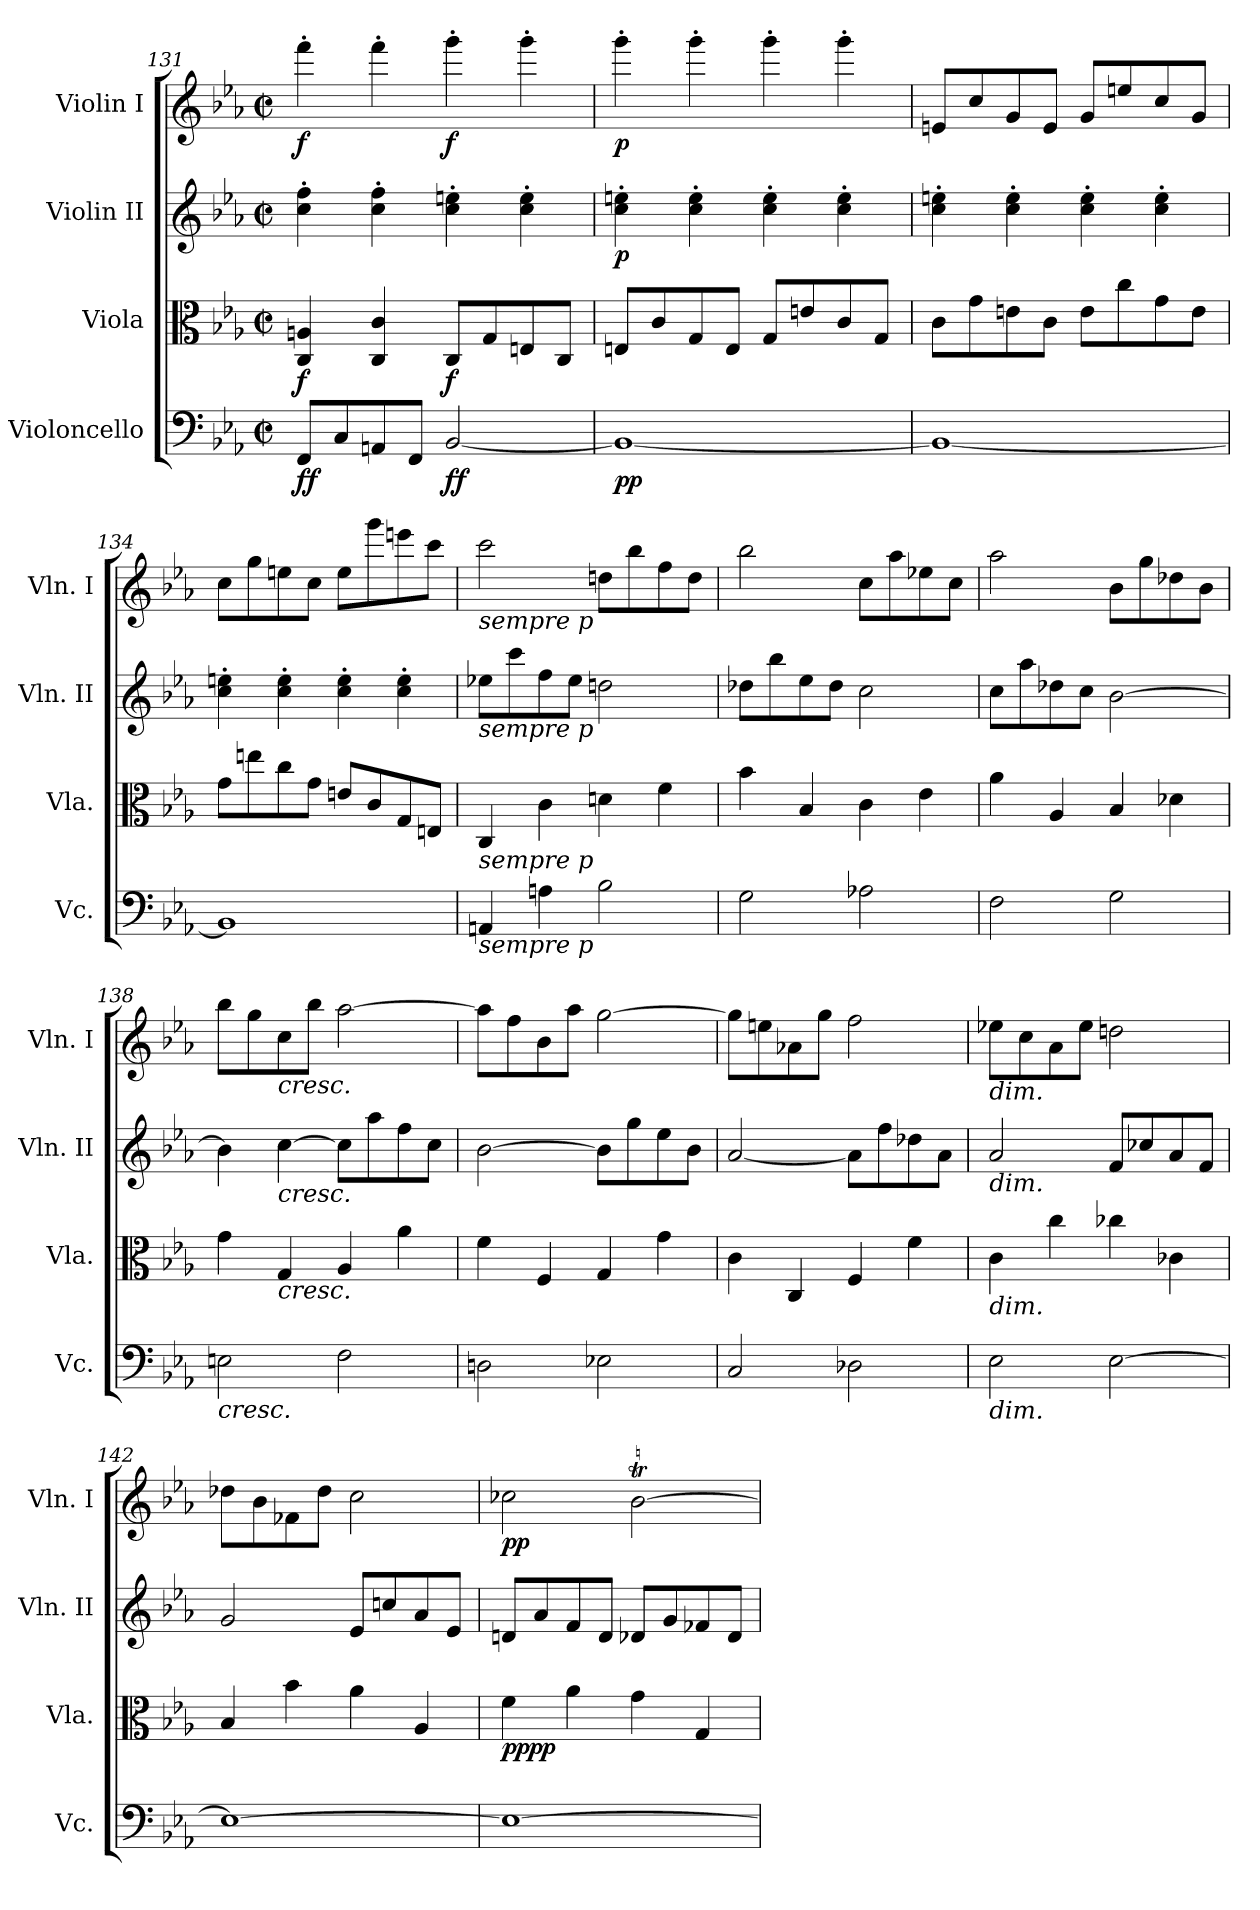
**kern	**dynam	**kern	**dynam	**kern	**dynam	**kern	**dynam
*part4	*part4	*part3	*part3	*part2	*part2	*part1	*part1
*staff4	*staff4	*staff3	*staff3	*staff2	*staff2	*staff1	*staff1
*I"Violoncello	*	*I"Viola	*	*I"Violin II	*	*I"Violin I	*
*I'Vc.	*	*I'Vla.	*	*I'Vln. II	*	*I'Vln. I	*
*clefF4	*	*clefC3	*	*clefG2	*	*clefG2	*
*k[b-e-a-]	*	*k[b-e-a-]	*	*k[b-e-a-]	*	*k[b-e-a-]	*
*M2/2	*	*M2/2	*	*M2/2	*	*M2/2	*
*met(c|)	*	*met(c|)	*	*met(c|)	*	*met(c|)	*
=131	=131	=131	=131	=131	=131	=131	=131
!	!LO:DY:b	!	!	!	!	!	!
!	!LO:DY:n=1:b	!	!LO:DY:b	!	!	!	!LO:DY:b
8FF/L	f f	4C/ 4An/	f	4cc\' 4ff\'	.	4fff'\	f
8C/	.	.	.	.	.	.	.
8AAn/	.	4C/ 4c/	.	4cc\' 4ff\'	.	4fff'\	.
8FF/J	.	.	.	.	.	.	.
!	!LO:DY:n=2:b	!	!	!	!	!	!
!	!LO:DY:n=3:b	!	!LO:DY:b	!	!	!	!LO:DY:b
[2BB-/	f f	8C/L	f	4cc\' 4een\'	.	4ggg'\	f
.	.	8G/	.	.	.	.	.
.	.	8En/	.	4cc\' 4ee\'	.	4ggg'\	.
.	.	8C/J	.	.	.	.	.
=132	=132	=132	=132	=132	=132	=132	=132
!	!LO:DY:b	!	!	!	!	!	!
!	!LO:DY:n=1:b	!	!	!	!LO:DY:b	!	!LO:DY:b
1BB-_	p p	8En/L	.	4cc\' 4een\'	p	4ggg'\	p
.	.	8c/	.	.	.	.	.
.	.	8G/	.	4cc\' 4ee\'	.	4ggg'\	.
.	.	8E/J	.	.	.	.	.
.	.	8G/L	.	4cc\' 4ee\'	.	4ggg'\	.
.	.	8en/	.	.	.	.	.
.	.	8c/	.	4cc\' 4ee\'	.	4ggg'\	.
.	.	8G/J	.	.	.	.	.
=133	=133	=133	=133	=133	=133	=133	=133
1BB-_	.	8c\L	.	4cc\' 4een\'	.	8en/L	.
.	.	8g\	.	.	.	8cc/	.
.	.	8en\	.	4cc\' 4ee\'	.	8g/	.
.	.	8c\J	.	.	.	8e/J	.
.	.	8e\L	.	4cc\' 4ee\'	.	8g/L	.
.	.	8cc\	.	.	.	8een/	.
.	.	8g\	.	4cc\' 4ee\'	.	8cc/	.
.	.	8e\J	.	.	.	8g/J	.
=134	=134	=134	=134	=134	=134	=134	=134
1BB-]	.	8g\L	.	4cc\' 4een\'	.	8cc\L	.
.	.	8een\	.	.	.	8gg\	.
.	.	8cc\	.	4cc\' 4ee\'	.	8een\	.
.	.	8g\J	.	.	.	8cc\J	.
.	.	8en/L	.	4cc\' 4ee\'	.	8ee\L	.
.	.	8c/	.	.	.	8ggg\	.
.	.	8G/	.	4cc\' 4ee\'	.	8eeen\	.
.	.	8En/J	.	.	.	8ccc\J	.
=135	=135	=135	=135	=135	=135	=135	=135
!	!	!	!	!	!	!LO:TX:b:i:t=sempre p	!
!	!	!	!	!LO:TX:b:i:t=sempre p	!	!	!
!LO:TX:b:i:t=sempre p	!	!	!	!	!	!	!
!LO:TX:a:i:t=sempre p	!	!	!	!	!	!	!
4AAn/	.	4C/	.	8ee-X\L	.	2ccc\	.
.	.	.	.	8ccc\	.	.	.
4An\	.	4c\	.	8ff\	.	.	.
.	.	.	.	8ee-\J	.	.	.
2B-\	.	4dn\	.	2ddn\	.	8ddn\L	.
.	.	.	.	.	.	8bb-\	.
.	.	4f\	.	.	.	8ff\	.
.	.	.	.	.	.	8dd\J	.
=136	=136	=136	=136	=136	=136	=136	=136
2G\	.	4b-\	.	8dd-X\L	.	2bb-\	.
.	.	.	.	8bb-\	.	.	.
.	.	4B-/	.	8ee-\	.	.	.
.	.	.	.	8dd-\J	.	.	.
2A-X\	.	4c\	.	2cc\	.	8cc\L	.
.	.	.	.	.	.	8aa-\	.
.	.	4e-\	.	.	.	8ee-X\	.
.	.	.	.	.	.	8cc\J	.
=137	=137	=137	=137	=137	=137	=137	=137
2F\	.	4a-\	.	8cc\L	.	2aa-\	.
.	.	.	.	8aa-\	.	.	.
.	.	4A-/	.	8dd-X\	.	.	.
.	.	.	.	8cc\J	.	.	.
2G\	.	4B-/	.	[2b-\	.	8b-\L	.
.	.	.	.	.	.	8gg\	.
.	.	4d-X\	.	.	.	8dd-X\	.
.	.	.	.	.	.	8b-\J	.
=138	=138	=138	=138	=138	=138	=138	=138
!LO:TX:b:i:t=cresc.	!	!	!	!	!	!	!
2En\	.	4g\	.	4b-\]	.	8bb-\L	.
.	.	.	.	.	.	8gg\	.
!	!	!	!	!	!	!LO:TX:b:i:t=cresc.	!
!	!	!	!	!LO:TX:b:i:t=cresc.	!	!	!
!	!	!LO:TX:b:i:t=cresc.	!	!	!	!	!
.	.	4G/	.	[4cc\	.	8cc\	.
.	.	.	.	.	.	8bb-\J	.
2F\	.	4A-/	.	8cc\L]	.	[2aa-\	.
.	.	.	.	8aa-\	.	.	.
.	.	4a-\	.	8ff\	.	.	.
.	.	.	.	8cc\J	.	.	.
=139	=139	=139	=139	=139	=139	=139	=139
2Dn\	.	4f\	.	[2b-\	.	8aa-\L]	.
.	.	.	.	.	.	8ff\	.
.	.	4F/	.	.	.	8b-\	.
.	.	.	.	.	.	8aa-\J	.
2E-X\	.	4G/	.	8b-\L]	.	[2gg\	.
.	.	.	.	8gg\	.	.	.
.	.	4g\	.	8ee-\	.	.	.
.	.	.	.	8b-\J	.	.	.
=140	=140	=140	=140	=140	=140	=140	=140
2C/	.	4c\	.	[2a-/	.	8gg\L]	.
.	.	.	.	.	.	8een\	.
.	.	4C/	.	.	.	8a-X\	.
.	.	.	.	.	.	8gg\J	.
2D-X\	.	4F/	.	8a-\L]	.	2ff\	.
.	.	.	.	8ff\	.	.	.
.	.	4f\	.	8dd-X\	.	.	.
.	.	.	.	8a-\J	.	.	.
=141	=141	=141	=141	=141	=141	=141	=141
!	!	!	!	!	!	!LO:TX:b:i:t=dim.	!
!	!	!	!	!LO:TX:b:i:t=dim.	!	!	!
!	!	!LO:TX:b:i:t=dim.	!	!	!	!	!
!LO:TX:b:i:t=dim.	!	!	!	!	!	!	!
2E-\	.	4c\	.	2a-/	.	8ee-X\L	.
.	.	.	.	.	.	8cc\	.
.	.	4cc\	.	.	.	8a-\	.
.	.	.	.	.	.	8ee-\J	.
[2E-\	.	4cc-X\	.	8f/L	.	2ddn\	.
.	.	.	.	8cc-X/	.	.	.
.	.	4c-X\	.	8a-/	.	.	.
.	.	.	.	8f/J	.	.	.
=142	=142	=142	=142	=142	=142	=142	=142
1E-_	.	4B-/	.	2g/	.	8dd-X\L	.
.	.	.	.	.	.	8b-\	.
.	.	4b-\	.	.	.	8f-X\	.
.	.	.	.	.	.	8dd-\J	.
.	.	4a-\	.	8e-/L	.	2cc\	.
.	.	.	.	8ccn/	.	.	.
.	.	4A-/	.	8a-/	.	.	.
.	.	.	.	8e-/J	.	.	.
=143	=143	=143	=143	=143	=143	=143	=143
!	!	!	!LO:DY:b	!	!	!	!
!	!	!	!LO:DY:n=1:b	!	!	!	!LO:DY:b
1E-_	.	4f\	pp pp	8dn/L	.	2cc-X\	pp
.	.	.	.	8a-/	.	.	.
.	.	4a-\	.	8f/	.	.	.
.	.	.	.	8d/J	.	.	.
.	.	4g\	.	8d-X/L	.	[2b-T\	.
.	.	.	.	8g/	.	.	.
.	.	4G/	.	8f-X/	.	.	.
.	.	.	.	8d-/J	.	.	.
=	=	=	=	=	=	=	=
*-	*-	*-	*-	*-	*-	*-	*-
